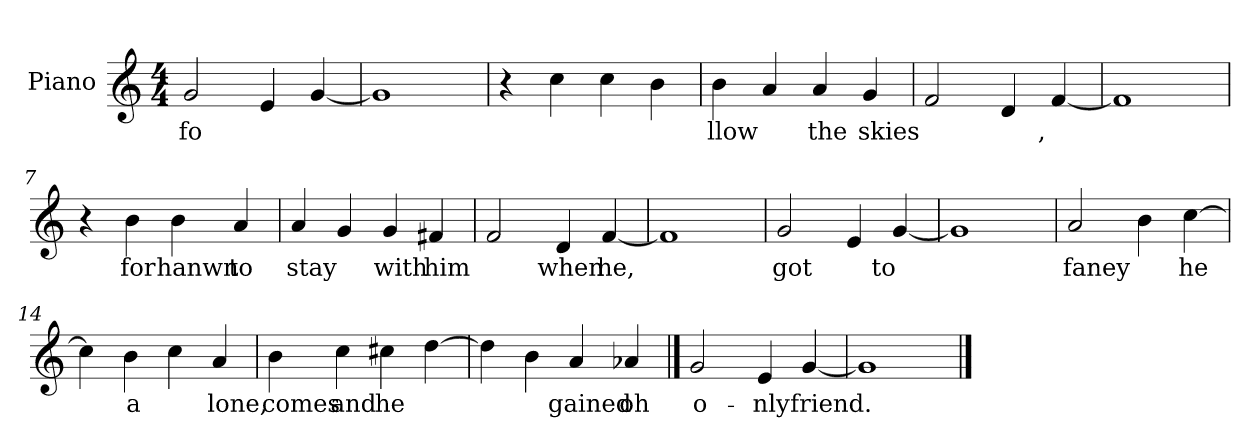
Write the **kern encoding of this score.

**kern	**text
*part1	*part1
*staff1	*staff1
*I"Piano	*
*I'Pno	*
*clefG2	*
*k[]	*
*M4/4	*
*MM200	*
=1	=1
2g/	fo-
4e/	--
[4g/	--
=2	=2
1g]	.
=3	=3
4r	.
4cc\	--
4cc\	--
4b\	--
=4	=4
4b\	-llow
4a/	--
4a/	the
4g/	skies
=5	=5
2f/	--
4d/	--
[4f/	-,
=6	=6
1f]	.
=7	=7
4r	.
4b\	for
4b\	hanwn
4a/	to
=8	=8
4a/	stay
4g/	--
4g/	with
4f#X/	him
=9	=9
2f/	--
4d/	when
[4f/	he,
=10	=10
1f]	.
=11	=11
2g/	got
4e/	--
[4g/	to
=12	=12
1g]	.
=13	=13
2a/	faney
4b\	--
[4cc\	he
=14	=14
4cc\]	.
4b\	a-
4cc\	--
4a/	-lone,
=15	=15
4b\	comes
4cc\	and
4cc#X\	he
[4dd\	--
=16	=16
4dd\]	.
4b\	--
4a/	gained
4a-X/	oh
==17	==17
2g/	o-
4e/	-nly
[4g/	friend.
=18	=18
1g]	.
==	==
*-	*-
